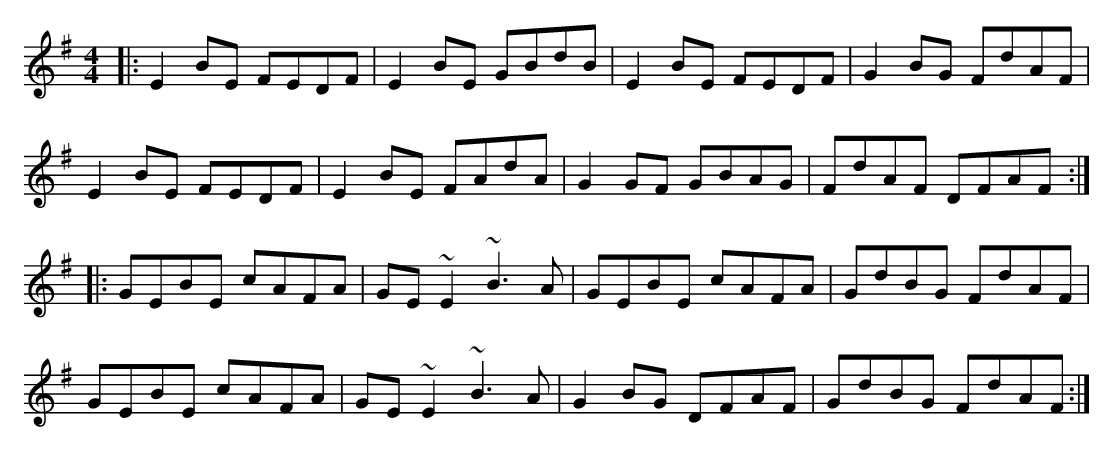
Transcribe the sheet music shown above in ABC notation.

X:1
M:4/4
K:Emin
|:E2BE FEDF|E2BE GBdB|E2BE FEDF|G2BG FdAF|
E2BE FEDF|E2BE FAdA|G2GF GBAG|FdAF DFAF:|
|:GEBE cAFA|GE~E2 ~B3A|GEBE cAFA|GdBG FdAF|
GEBE cAFA|GE~E2 ~B3A|G2BG DFAF|GdBG FdAF:|
